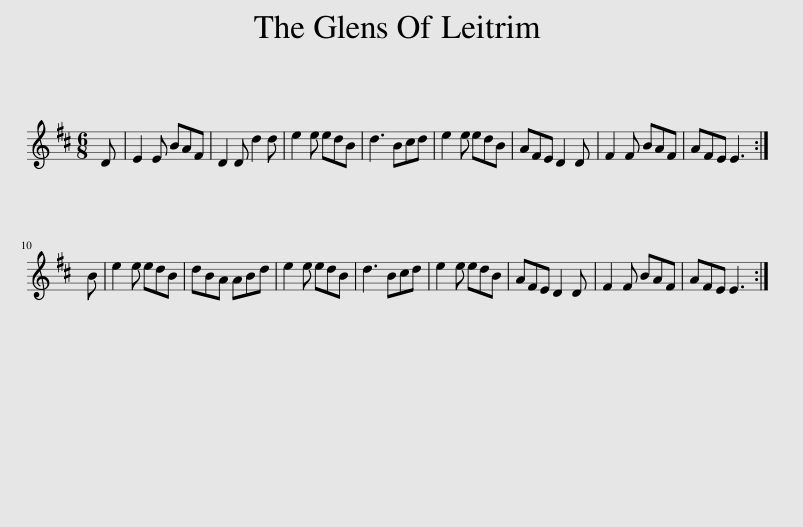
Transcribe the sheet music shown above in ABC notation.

X:1
L:1/8
M:6/8
I:linebreak $
K:D
V:1 treble
V:1
 D | E2 E BAF | D2 D d2 d | e2 e edB | d3 Bcd | %5
 e2 e edB | AFE D2 D | F2 F BAF | AFE E3 :|$ B | %10
 e2 e edB | dBA ABd | e2 e edB | d3 Bcd | e2 e edB | %15
 AFE D2 D | F2 F BAF | AFE E3 :| %18
